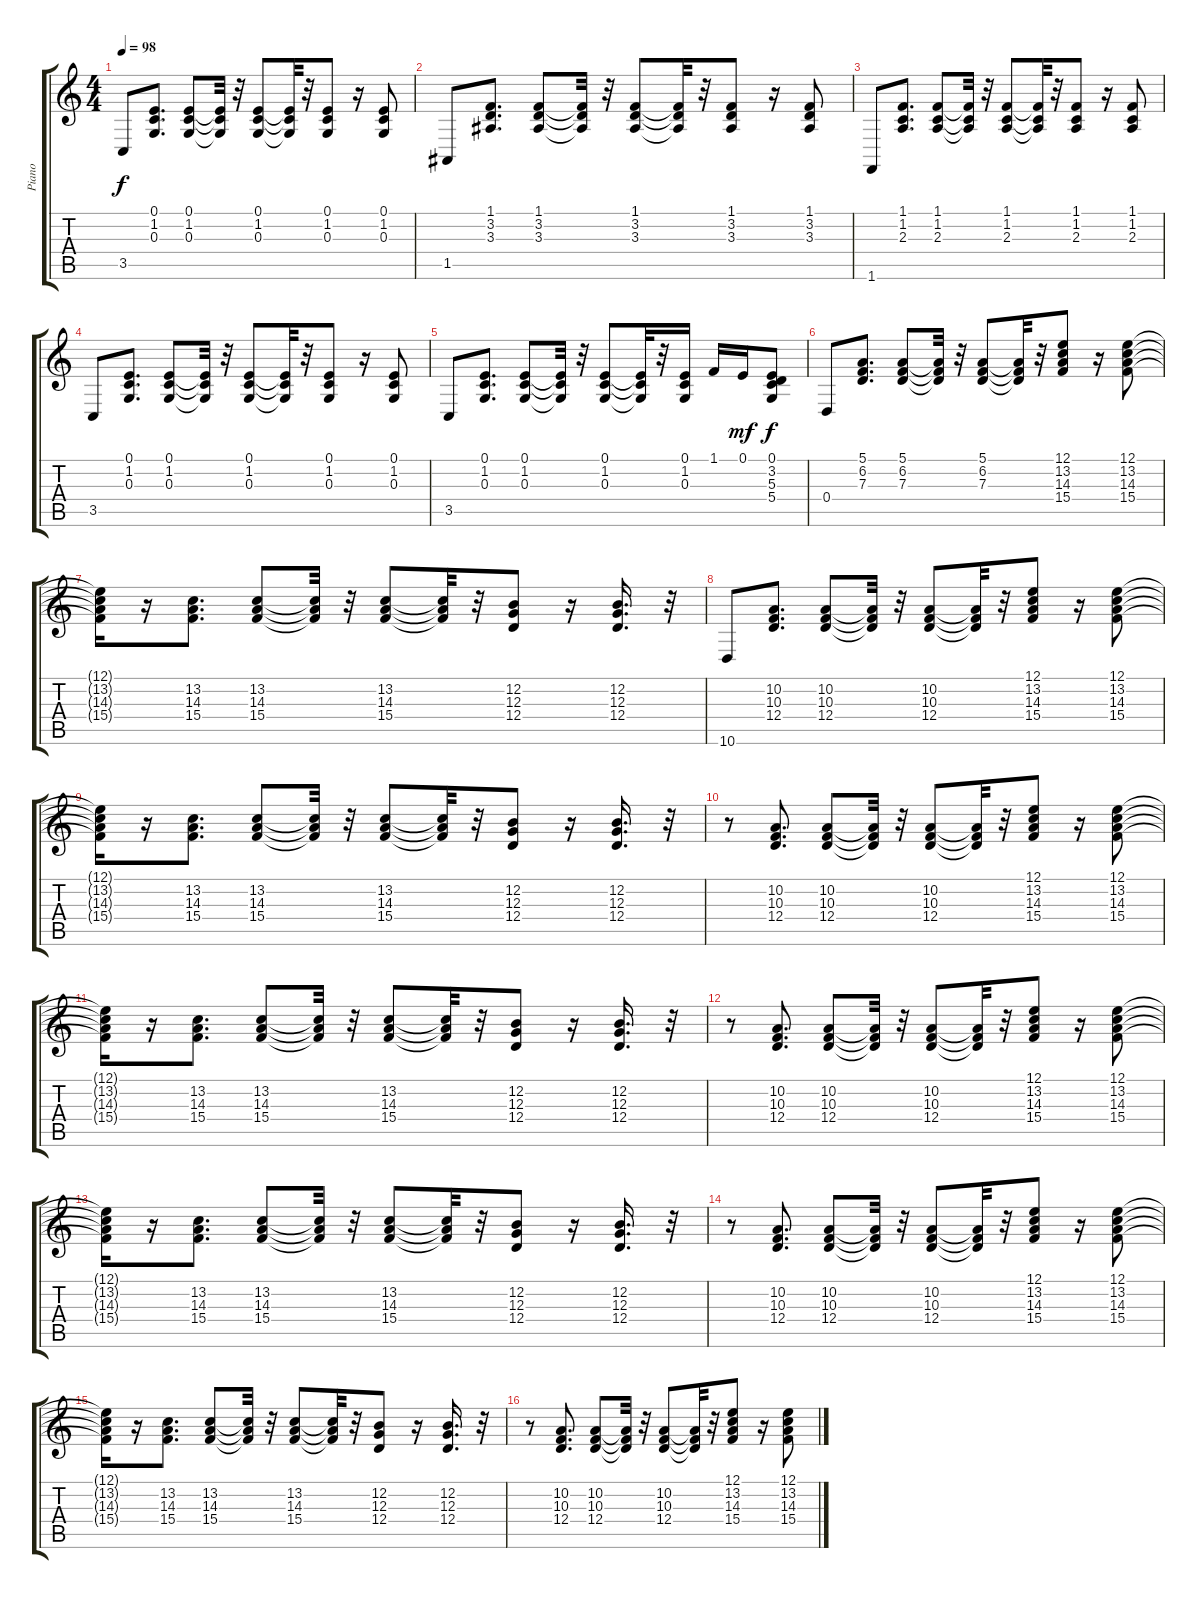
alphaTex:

\track ("Piano" "Piano") {instrument acousticgrandpiano}
\staff {score tabs}
\tuning (E4 B3 G3 D3 A2 E2) {hide}
\ts (4 4)
\tempo 98
\clef g2
\ks c
3.5.8{dy f} (0.1 1.2 0.3).8{d} (0.1 1.2 0.3).8 (0.1{t} 1.2{t} 0.3{t}).32 r.32 (0.1 1.2 0.3).8 (0.1{t} 1.2{t} 0.3{t}).32 r.32 (0.1 1.2 0.3).8 r.16 (0.1 1.2 0.3).8 |
1.5.8 (1.1 3.2 3.3).8{d} (1.1 3.2 3.3).8 (1.1{t} 3.2{t} 3.3{t}).32 r.32 (1.1 3.2 3.3).8 (1.1{t} 3.2{t} 3.3{t}).32 r.32 (1.1 3.2 3.3).8 r.16 (1.1 3.2 3.3).8 |
1.6.8 (1.1 1.2 2.3).8{d} (1.1 1.2 2.3).8 (1.1{t} 1.2{t} 2.3{t}).32 r.32 (1.1 1.2 2.3).8 (1.1{t} 1.2{t} 2.3{t}).32 r.32 (1.1 1.2 2.3).8 r.16 (1.1 1.2 2.3).8 |
3.5.8 (0.1 1.2 0.3).8{d} (0.1 1.2 0.3).8 (0.1{t} 1.2{t} 0.3{t}).32 r.32 (0.1 1.2 0.3).8 (0.1{t} 1.2{t} 0.3{t}).32 r.32 (0.1 1.2 0.3).8 r.16 (0.1 1.2 0.3).8 |
3.5.8 (0.1 1.2 0.3).8{d} (0.1 1.2 0.3).8 (0.1{t} 1.2{t} 0.3{t}).32 r.32 (0.1 1.2 0.3).8 (0.1{t} 1.2{t} 0.3{t}).32 r.32 (0.1 1.2 0.3).16 1.1.16 0.1.16{dy mf} (0.1 3.2 5.3 5.4).8{dy f} |
0.4.8 (5.1 6.2 7.3).8{d} (5.1 6.2 7.3).8 (5.1{t} 6.2{t} 7.3{t}).32 r.32 (5.1 6.2 7.3).8 (5.1{t} 6.2{t} 7.3{t}).32 r.32 (12.1 13.2 14.3 15.4).8 r.16 (12.1 13.2 14.3 15.4).8 |
(12.1{t} 13.2{t} 14.3{t} 15.4{t}).16 r.16 (13.2 14.3 15.4).8{d} (13.2 14.3 15.4).8 (13.2{t} 14.3{t} 15.4{t}).32 r.32 (13.2 14.3 15.4).8 (13.2{t} 14.3{t} 15.4{t}).32 r.32 (12.2 12.3 12.4).8 r.16 (12.2 12.3 12.4).16{d} r.32 |
10.6.8 (10.2 10.3 12.4).8{d} (10.2 10.3 12.4).8 (10.2{t} 10.3{t} 12.4{t}).32 r.32 (10.2 10.3 12.4).8 (10.2{t} 10.3{t} 12.4{t}).32 r.32 (12.1 13.2 14.3 15.4).8 r.16 (12.1 13.2 14.3 15.4).8 |
(12.1{t} 13.2{t} 14.3{t} 15.4{t}).16 r.16 (13.2 14.3 15.4).8{d} (13.2 14.3 15.4).8 (13.2{t} 14.3{t} 15.4{t}).32 r.32 (13.2 14.3 15.4).8 (13.2{t} 14.3{t} 15.4{t}).32 r.32 (12.2 12.3 12.4).8 r.16 (12.2 12.3 12.4).16{d} r.32 |
r.8 (10.2 10.3 12.4).8{d} (10.2 10.3 12.4).8 (10.2{t} 10.3{t} 12.4{t}).32 r.32 (10.2 10.3 12.4).8 (10.2{t} 10.3{t} 12.4{t}).32 r.32 (12.1 13.2 14.3 15.4).8 r.16 (12.1 13.2 14.3 15.4).8 |
(12.1{t} 13.2{t} 14.3{t} 15.4{t}).16 r.16 (13.2 14.3 15.4).8{d} (13.2 14.3 15.4).8 (13.2{t} 14.3{t} 15.4{t}).32 r.32 (13.2 14.3 15.4).8 (13.2{t} 14.3{t} 15.4{t}).32 r.32 (12.2 12.3 12.4).8 r.16 (12.2 12.3 12.4).16{d} r.32 |
r.8 (10.2 10.3 12.4).8{d} (10.2 10.3 12.4).8 (10.2{t} 10.3{t} 12.4{t}).32 r.32 (10.2 10.3 12.4).8 (10.2{t} 10.3{t} 12.4{t}).32 r.32 (12.1 13.2 14.3 15.4).8 r.16 (12.1 13.2 14.3 15.4).8 |
(12.1{t} 13.2{t} 14.3{t} 15.4{t}).16 r.16 (13.2 14.3 15.4).8{d} (13.2 14.3 15.4).8 (13.2{t} 14.3{t} 15.4{t}).32 r.32 (13.2 14.3 15.4).8 (13.2{t} 14.3{t} 15.4{t}).32 r.32 (12.2 12.3 12.4).8 r.16 (12.2 12.3 12.4).16{d} r.32 |
r.8 (10.2 10.3 12.4).8{d} (10.2 10.3 12.4).8 (10.2{t} 10.3{t} 12.4{t}).32 r.32 (10.2 10.3 12.4).8 (10.2{t} 10.3{t} 12.4{t}).32 r.32 (12.1 13.2 14.3 15.4).8 r.16 (12.1 13.2 14.3 15.4).8 |
(12.1{t} 13.2{t} 14.3{t} 15.4{t}).16 r.16 (13.2 14.3 15.4).8{d} (13.2 14.3 15.4).8 (13.2{t} 14.3{t} 15.4{t}).32 r.32 (13.2 14.3 15.4).8 (13.2{t} 14.3{t} 15.4{t}).32 r.32 (12.2 12.3 12.4).8 r.16 (12.2 12.3 12.4).16{d} r.32 |
r.8 (10.2 10.3 12.4).8{d} (10.2 10.3 12.4).8 (10.2{t} 10.3{t} 12.4{t}).32 r.32 (10.2 10.3 12.4).8 (10.2{t} 10.3{t} 12.4{t}).32 r.32 (12.1 13.2 14.3 15.4).8 r.16 (12.1 13.2 14.3 15.4).8
